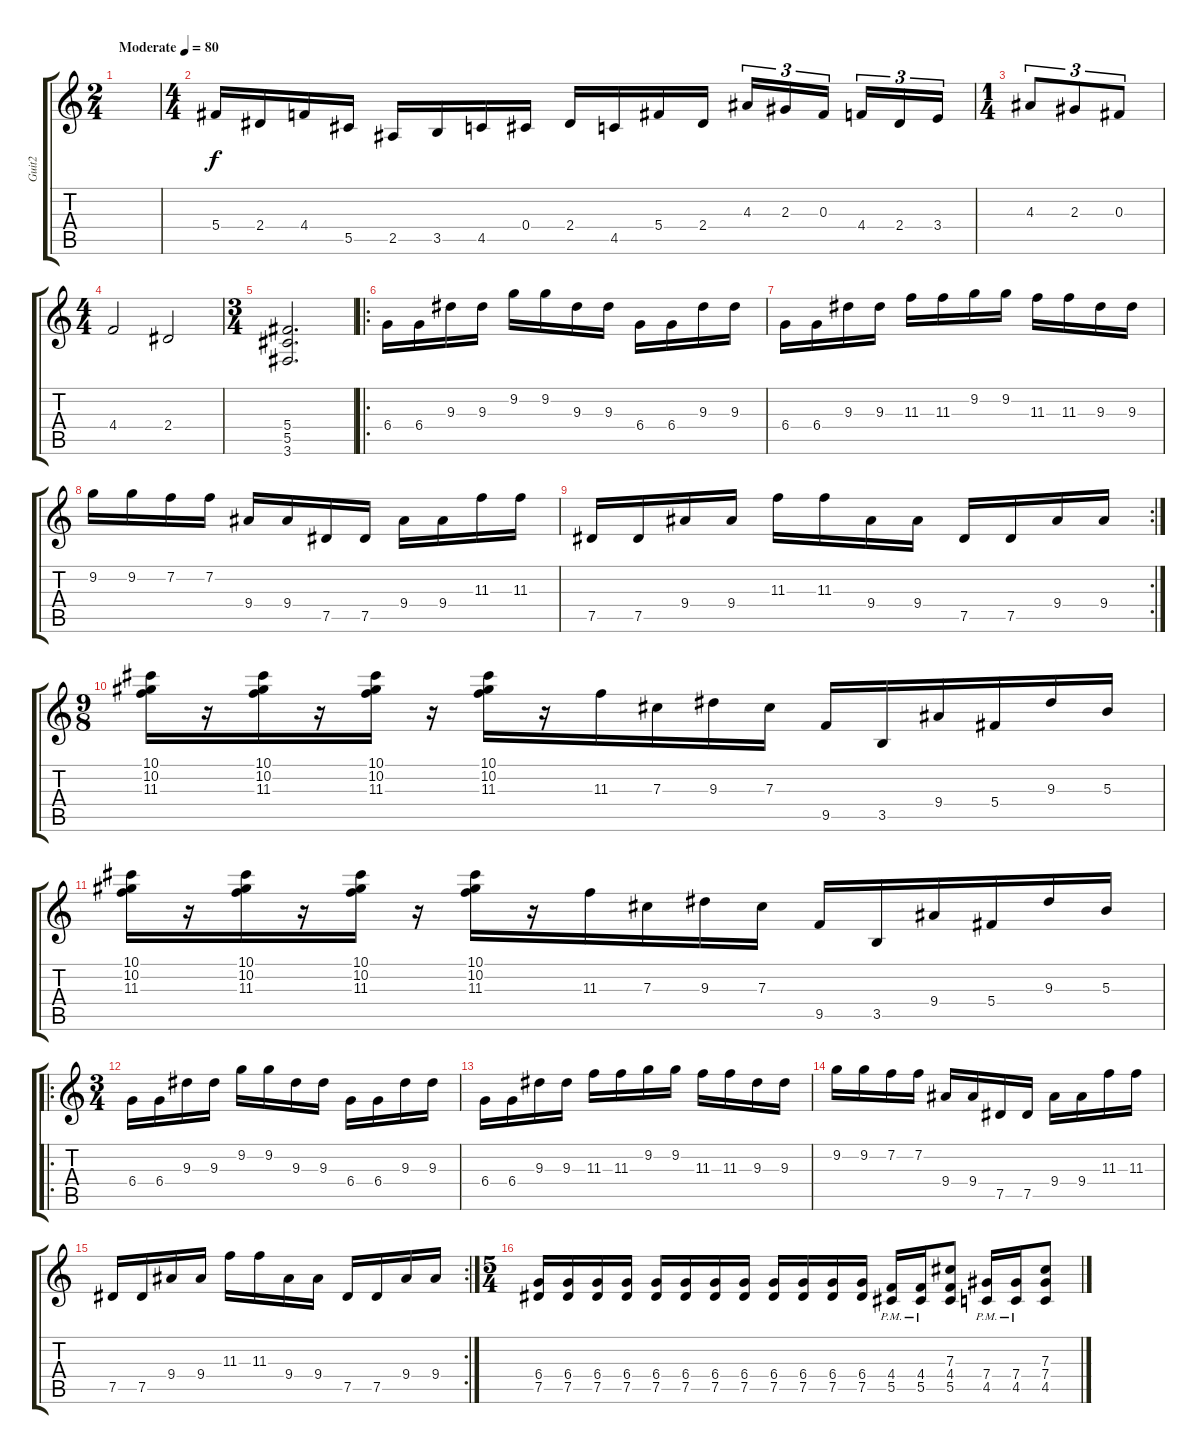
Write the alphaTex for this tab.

\track ("Guit2" "Guit2") {instrument overdrivenguitar}
\staff {score tabs}
\tuning (Eb4 Bb3 Gb3 Db3 Ab2 Eb2) {hide}
\ts (2 4)
\tempo (80 "Moderate")
\clef g2
\ks c
|
\ts (4 4)
5.4.16 2.4.16 4.4.16 5.5.16 2.5.16 3.5.16 4.5.16 0.4.16 2.4.16 4.5.16 5.4.16 2.4.16 4.3.16{tu (3 2)} 2.3.16{tu (3 2)} 0.3.16{tu (3 2) beam splitsecondary} 4.4.16{tu (3 2)} 2.4.16{tu (3 2)} 3.4.16{tu (3 2)} |
\ts (1 4)
4.3.8{tu (3 2)} 2.3.8{tu (3 2)} 0.3.8{tu (3 2)} |
\ts (4 4)
4.4.2 2.4.2 |
\ts (3 4)
(5.4 5.5 3.6).2{d} |
\ro
6.4.16 6.4.16 9.3.16 9.3.16 9.2.16 9.2.16 9.3.16 9.3.16 6.4.16 6.4.16 9.3.16 9.3.16 |
6.4.16 6.4.16 9.3.16 9.3.16 11.3.16 11.3.16 9.2.16 9.2.16 11.3.16 11.3.16 9.3.16 9.3.16 |
9.2.16 9.2.16 7.2.16 7.2.16 9.4.16 9.4.16 7.5.16 7.5.16 9.4.16 9.4.16 11.3.16 11.3.16 |
\rc 2
7.5.16 7.5.16 9.4.16 9.4.16 11.3.16 11.3.16 9.4.16 9.4.16 7.5.16 7.5.16 9.4.16 9.4.16 |
\ts (9 8)
(10.1 10.2 11.3).16 r.16 (10.1 10.2 11.3).16 r.16 (10.1 10.2 11.3).16 r.16 (10.1 10.2 11.3).16 r.16 11.3.16 7.3.16 9.3.16 7.3.16 9.5.16 3.5.16 9.4.16 5.4.16 9.3.16 5.3.16 |
(10.1 10.2 11.3).16 r.16 (10.1 10.2 11.3).16 r.16 (10.1 10.2 11.3).16 r.16 (10.1 10.2 11.3).16 r.16 11.3.16 7.3.16 9.3.16 7.3.16 9.5.16 3.5.16 9.4.16 5.4.16 9.3.16 5.3.16 |
\ro
\ts (3 4)
6.4.16 6.4.16 9.3.16 9.3.16 9.2.16 9.2.16 9.3.16 9.3.16 6.4.16 6.4.16 9.3.16 9.3.16 |
6.4.16 6.4.16 9.3.16 9.3.16 11.3.16 11.3.16 9.2.16 9.2.16 11.3.16 11.3.16 9.3.16 9.3.16 |
9.2.16 9.2.16 7.2.16 7.2.16 9.4.16 9.4.16 7.5.16 7.5.16 9.4.16 9.4.16 11.3.16 11.3.16 |
\rc 2
7.5.16 7.5.16 9.4.16 9.4.16 11.3.16 11.3.16 9.4.16 9.4.16 7.5.16 7.5.16 9.4.16 9.4.16 |
\ts (5 4)
(6.4 7.5).16 (6.4 7.5).16 (6.4 7.5).16 (6.4 7.5).16 (6.4 7.5).16 (6.4 7.5).16 (6.4 7.5).16 (6.4 7.5).16 (6.4 7.5).16 (6.4 7.5).16 (6.4 7.5).16 (6.4 7.5).16 (4.4{pm} 5.5).16 (4.4{pm} 5.5).16 (7.3 4.4 5.5).8 (7.4{pm} 4.5).16 (7.4{pm} 4.5).16 (7.3 7.4 4.5).8
